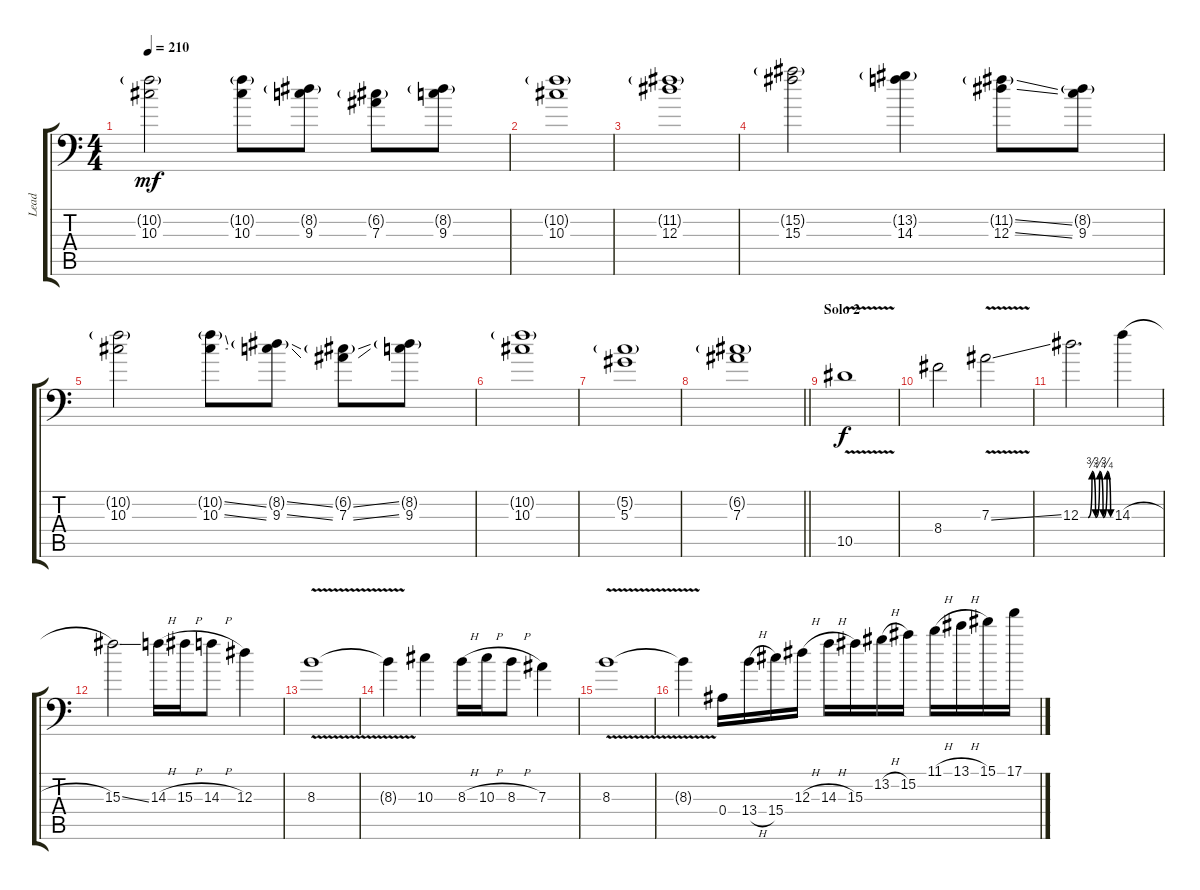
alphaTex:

\track ("Lead" "Lead") {instrument overdrivenguitar}
\staff {score tabs}
\tuning (C4 G3 Eb3 Bb2 F2 Bb1) {hide}
\ts (4 4)
\tempo 210
\clef f4
\ks c
(10.2{g} 10.3).2{dy mf} (10.2{g} 10.3).8 (8.2{g} 9.3).8 (6.2{g} 7.3).8 (8.2{g} 9.3).8 |
(10.2{g} 10.3).1 |
(11.2{g} 12.3).1 |
(15.2{g} 15.3).2 (13.2{g} 14.3).4 (11.2{ss g} 12.3{ss}).8 (8.2{g} 9.3).8 |
(10.2{g} 10.3).2 (10.2{ss g} 10.3{ss}).8 (8.2{ss g} 9.3{ss}).8 (6.2{ss g} 7.3{ss}).8 (8.2{g} 9.3).8 |
(10.2{g} 10.3).1 |
(5.2{g} 5.3).1 |
\barLineRight lightlight
(6.2{g} 7.3).1 |
\section ("" "Solo 2")
10.5{v}.1{dy f volume 16 balance 0} |
8.4.2 7.3{v ss}.2 |
12.3{be (custom 0 0 15 0 23 3 30 0 38 3 45 0 53 3 60 0)}.2{d} 14.3{h}.4 |
15.3{ss}.2 14.3{h}.16 15.3{h}.16 14.3{h}.8 12.3.4 |
8.3{v}.1 |
8.3{t}.4 10.3.4 8.3{h}.16 10.3{h}.16 8.3{h}.8 7.3.4 |
8.3{v}.1 |
8.3{t}.4 0.4.16 13.4{h}.16 15.4.16 12.3{h}.16 14.3{h}.16 15.3.16 13.2{h}.16 15.2.16 11.1{h}.16 13.1{h}.16 15.1.16 17.1.16
